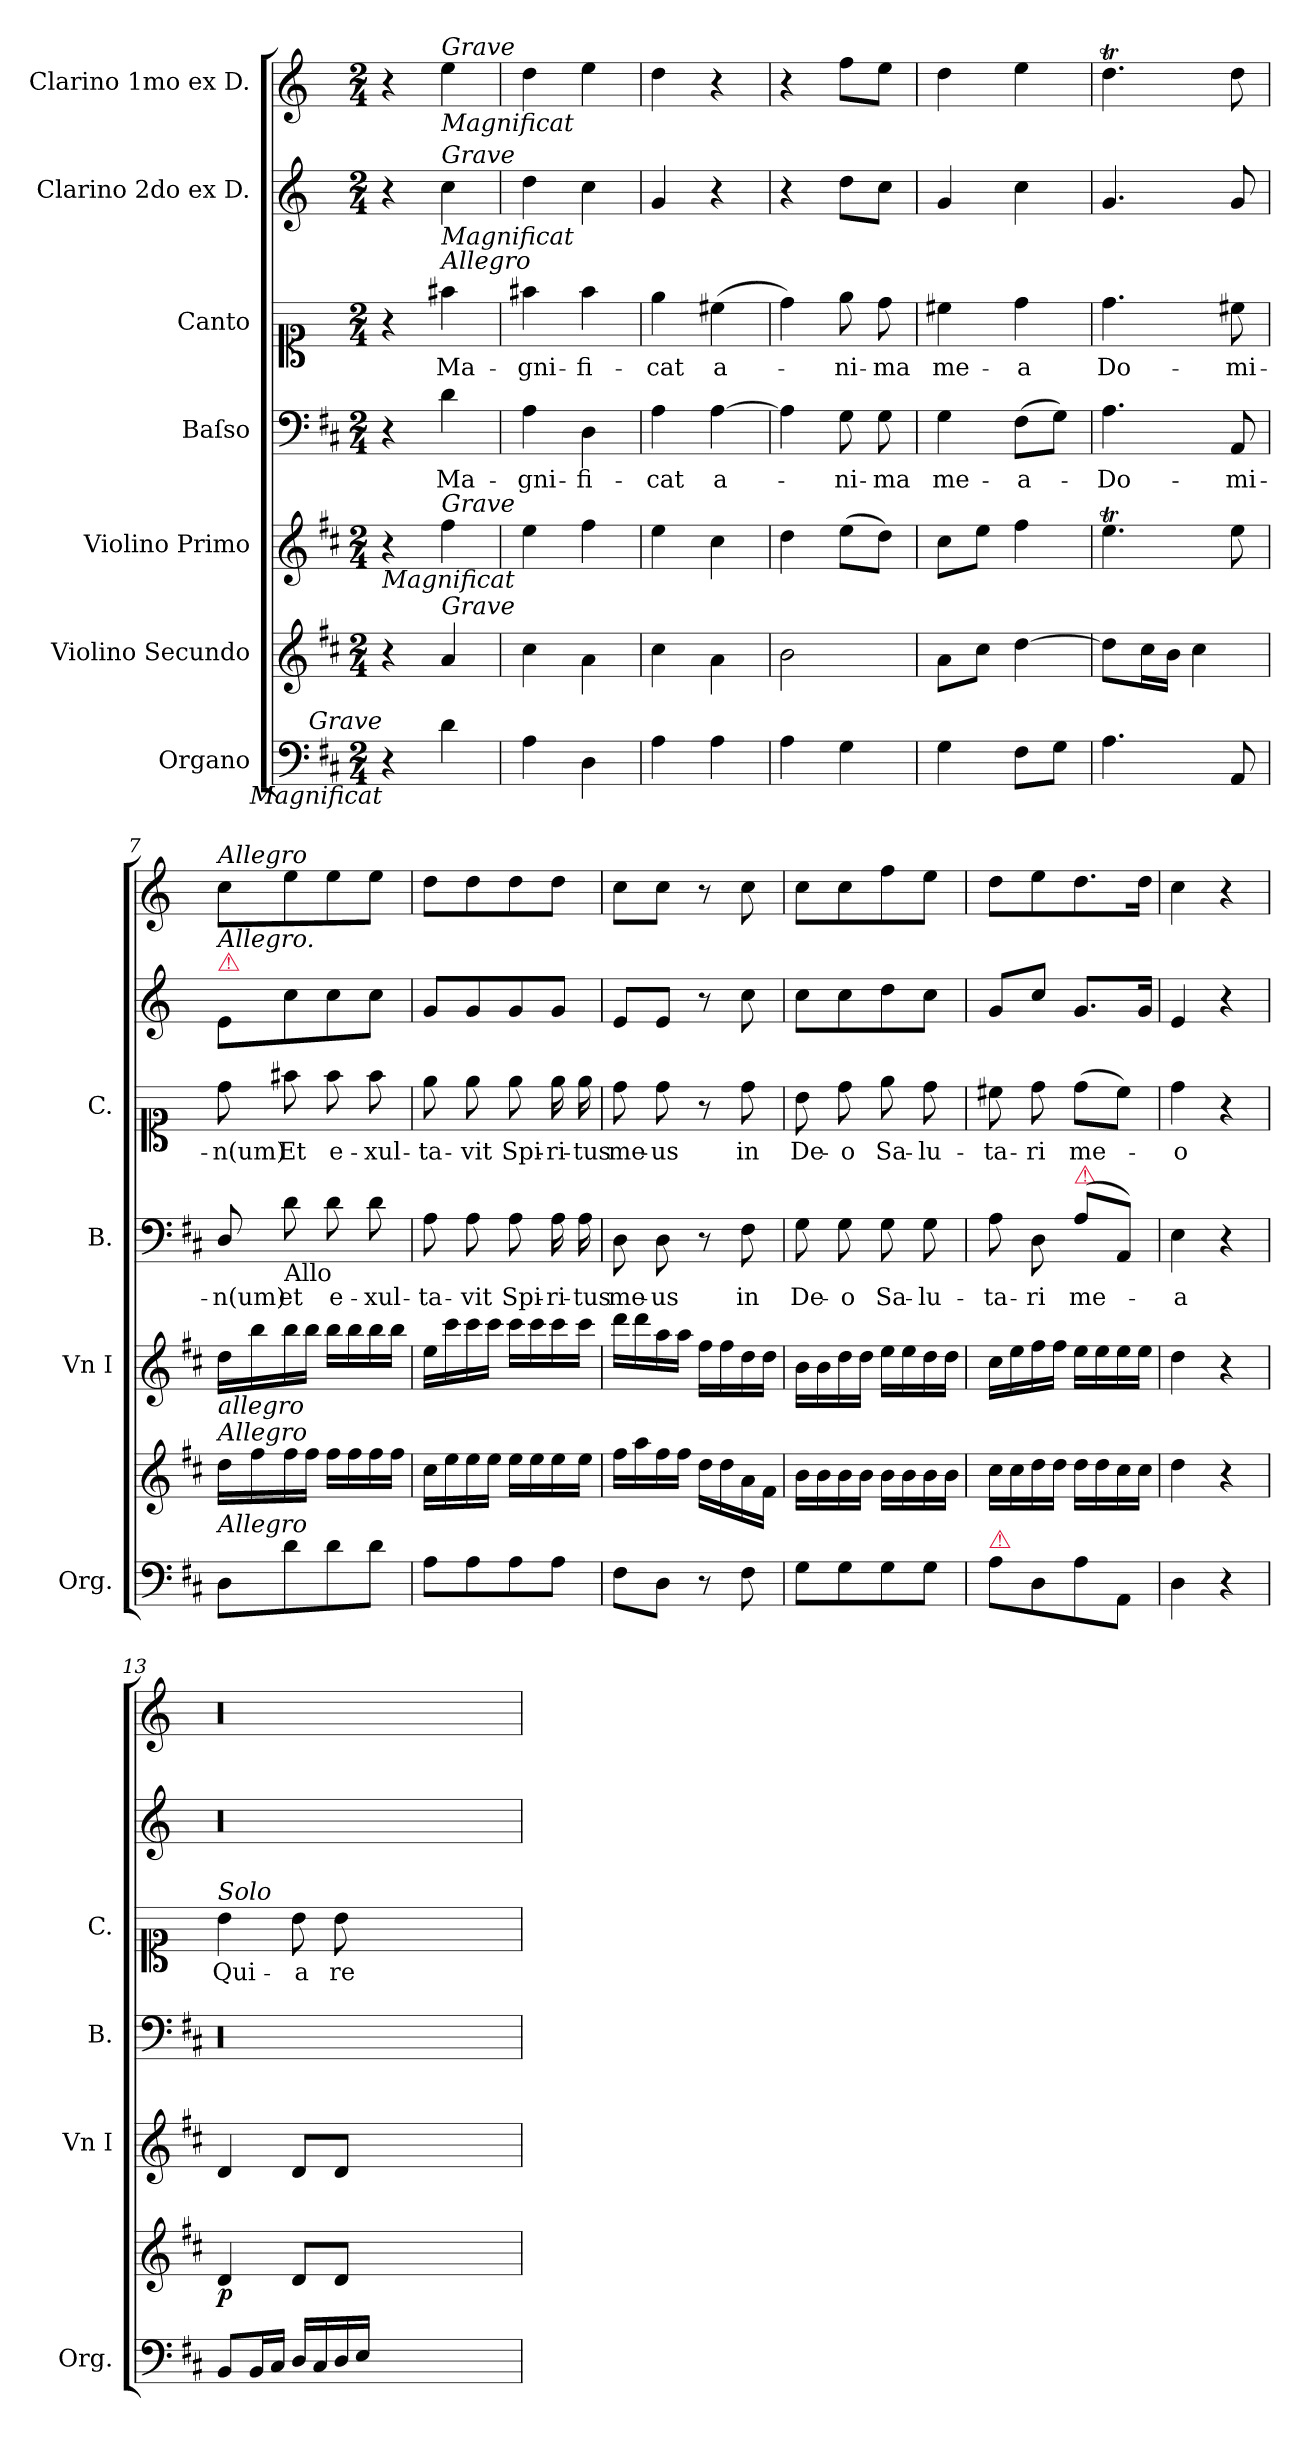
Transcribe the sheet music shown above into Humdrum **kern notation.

**kern	**kern	**dynam	**kern	**kern	**text	**kern	**text	**kern	**kern
*part7	*part6	*part6	*part5	*part4	*part4	*part3	*part3	*part2	*part1
*staff7	*staff6	*staff6	*staff5	*staff4	*staff4	*staff3	*staff3	*staff2	*staff1
*I"Organo	*I"Violino Secundo	*	*I"Violino Primo	*I"Baſso	*	*I"Canto	*	*I"Clarino 2do ex D.	*I"Clarino 1mo ex D.
*I'Org.	*	*	*I'Vn I	*I'B.	*	*I'C.	*	*	*
*clefF4	*clefG2	*	*clefG2	*clefF4	*	*clefC1	*	*clefG2	*clefG2
*	*	*	*	*	*	*	*	*ITrd-1c-2	*ITrd6c10
*k[f#c#]	*k[f#c#]	*	*k[f#c#]	*k[f#c#]	*	*	*	*k[f#c#]	*k[f#c#]
*M2/4	*M2/4	*	*M2/4	*M2/4	*	*M2/4	*	*M2/4	*M2/4
=1	=1	=1	=1	=1	=1	=1	=1	=1	=1
!	!	!	!LO:TX:b:i:t=Magnificat	!	!	!	!	!	!
!LO:TX:b:i:rj:t=Magnificat	!	!	!	!	!	!	!	!	!
!LO:TX:a:i:rj:t=Grave	!	!	!	!	!	!	!	!	!
4r	4r	.	4r	4r	.	4r	.	4r	4r
!	!	!	!	!	!	!	!	!	!LO:TX:b:i:t=Magnificat
!	!	!	!	!	!	!	!	!	!LO:TX:a:i:t=Grave
!	!	!	!	!	!	!	!	!LO:TX:b:i:t=Magnificat	!
!	!	!	!	!	!	!	!	!LO:TX:a:i:t=Grave	!
!	!	!	!	!	!	!LO:TX:a:i:t=Allegro	!	!	!
!	!	!	!LO:TX:a:i:t=Grave	!	!	!	!	!	!
!	!LO:TX:a:i:t=Grave	!	!	!	!	!	!	!	!
4d\	4a/	.	4ff#\	4d\	Ma-	4ff#\	Ma-	4dd\	4f#\
=2	=2	=2	=2	=2	=2	=2	=2	=2	=2
4A\	4cc#\	.	4ee\	4A\	-gni-	4ff#\	-gni-	4ee\	4e\
4D\	4a\	.	4ff#\	4D\	-fi-	4ff#\	-fi-	4dd\	4f#\
=3	=3	=3	=3	=3	=3	=3	=3	=3	=3
4A\	4cc#\	.	4ee\	4A\	-cat	4ee\	-cat	4a/	4e\
4A\	4a\	.	4cc#\	[4A\	a-	(4cc#\	a-	4r	4r
=4	=4	=4	=4	=4	=4	=4	=4	=4	=4
4A\	2b\	.	4dd\	4A\]	.	4dd\)	.	4r	4r
4G\	.	.	(8ee\L	8G\	-ni-	8ee\	-ni-	8ee\L	8g\L
.	.	.	8dd\J)	8G\	-ma	8dd\	-ma	8dd\J	8f#\J
=5	=5	=5	=5	=5	=5	=5	=5	=5	=5
4G\	8a\L	.	8cc#\L	4G\	me-	4cc#\	me-	4a/	4e\
.	8cc#\J	.	8ee\J	.	.	.	.	.	.
8F#\L	[4dd\	.	4ff#\	(8F#\L	-a-	4dd\	-a	4dd\	4f#\
8G\J	.	.	.	8G\J)	.	.	.	.	.
=6	=6	=6	=6	=6	=6	=6	=6	=6	=6
4.A\	8dd\L]	.	4.eeT\	4.A\	-Do-	4.dd\	Do-	4.a/	4.eT\
.	16cc#\L	.	.	.	.	.	.	.	.
.	16b\JJ	.	.	.	.	.	.	.	.
.	4cc#\	.	.	.	.	.	.	.	.
8AA/	.	.	8ee\	8AA/	-mi-	8cc#\	-mi-	8a/	8e\
=7	=7	=7	=7	=7	=7	=7	=7	=7	=7
!	!	!	!	!	!	!	!	!	!LO:TX:a:i:t=Allegro
!	!	!	!	!	!	!	!	!LO:TX:a:color=crimson:t=⚠	!
!	!	!	!	!	!	!	!	!LO:TX:a:i:t=Allegro.	!
!	!	!	!LO:TX:b:i:t=allegro	!	!	!	!	!	!
!	!LO:TX:a:i:t=Allegro	!	!	!	!	!	!	!	!
!LO:TX:a:i:t=Allegro	!	!	!	!	!	!	!	!	!
8D\L	16dd\LL	.	16dd\LL	8D/	-n(um)	8dd\	-n(um)	8f#/L	8d\L
.	16ff#\	.	16bb\	.	.	.	.	.	.
!	!	!	!	!LO:TX:b:t=Allo	!	!	!	!	!
8d\	16ff#\	.	16bb\	8d\	et	8ff#\	Et	8dd\	8f#\
.	16ff#\JJ	.	16bb\JJ	.	.	.	.	.	.
8d\	16ff#\LL	.	16bb\LL	8d\	e-	8ff#\	e-	8dd\	8f#\
.	16ff#\	.	16bb\	.	.	.	.	.	.
8d\J	16ff#\	.	16bb\	8d\	-xul-	8ff#\	-xul-	8dd\J	8f#\J
.	16ff#\JJ	.	16bb\JJ	.	.	.	.	.	.
=8	=8	=8	=8	=8	=8	=8	=8	=8	=8
8A\L	16cc#\LL	.	16ee\LL	8A\	-ta-	8ee\	-ta-	8a/L	8e\L
.	16ee\	.	16ccc#\	.	.	.	.	.	.
8A\	16ee\	.	16ccc#\	8A\	-vit	8ee\	-vit	8a/	8e\
.	16ee\JJ	.	16ccc#\JJ	.	.	.	.	.	.
8A\	16ee\LL	.	16ccc#\LL	8A\	Spi-	8ee\	Spi-	8a/	8e\
.	16ee\	.	16ccc#\	.	.	.	.	.	.
8A\J	16ee\	.	16ccc#\	16A\	-ri-	16ee\	-ri-	8a/J	8e\J
.	16ee\JJ	.	16ccc#\JJ	16A\	-tus	16ee\	-tus	.	.
=9	=9	=9	=9	=9	=9	=9	=9	=9	=9
8F#\L	16ff#\LL	.	16ddd\LL	8D\	me-	8dd\	me-	8f#/L	8d\L
.	16aa\	.	16ddd\	.	.	.	.	.	.
8D\J	16ff#\	.	16aa\	8D\	-us	8dd\	-us	8f#/J	8d\J
.	16ff#\JJ	.	16aa\JJ	.	.	.	.	.	.
8r	16dd\LL	.	16ff#\LL	8r	.	8r	.	8r	8r
.	16dd\	.	16ff#\	.	.	.	.	.	.
8F#\	16a\	.	16dd\	8F#\	in	8dd\	in	8dd\	8d\
.	16f#\JJ	.	16dd\JJ	.	.	.	.	.	.
=10	=10	=10	=10	=10	=10	=10	=10	=10	=10
8G\L	16b\LL	.	16b\LL	8G\	De-	8b\	De-	8dd\L	8d\L
.	16b\	.	16b\	.	.	.	.	.	.
8G\	16b\	.	16dd\	8G\	-o	8dd\	-o	8dd\	8d\
.	16b\JJ	.	16dd\JJ	.	.	.	.	.	.
8G\	16b\LL	.	16ee\LL	8G\	Sa-	8ee\	Sa-	8ee\	8g\
.	16b\	.	16ee\	.	.	.	.	.	.
8G\J	16b\	.	16dd\	8G\	-lu-	8dd\	-lu-	8dd\J	8f#\J
.	16b\JJ	.	16dd\JJ	.	.	.	.	.	.
=11	=11	=11	=11	=11	=11	=11	=11	=11	=11
!LO:TX:a:color=crimson:t=⚠	!	!	!	!	!	!	!	!	!
8A\L	16cc#\LL	.	16cc#\LL	8A\	-ta-	8cc#\	-ta-	8a/L	8e\L
.	16cc#\	.	16ee\	.	.	.	.	.	.
8D\	16dd\	.	16ff#\	8D\	-ri	8dd\	-ri	8dd/J	8f#\
.	16dd\JJ	.	16ff#\JJ	.	.	.	.	.	.
!	!	!	!	!LO:TX:a:color=crimson:t=⚠	!	!	!	!	!
8A\	16dd\LL	.	16ee\LL	(8A\L	me-	(8dd\L	me-	8.a/L	8.e\
.	16dd\	.	16ee\	.	.	.	.	.	.
8AA/J	16cc#\	.	16ee\	8AA/J)	.	8cc#\J)	.	.	.
.	16cc#\JJ	.	16ee\JJ	.	.	.	.	16a/Jk	16e\Jk
=12	=12	=12	=12	=12	=12	=12	=12	=12	=12
4D\	4dd\	.	4dd\	4E\	-a	4dd\	-o	4f#/	4d\
4r	4r	.	4r	4r	.	4r	.	4r	4r
=13	=13	=13	=13	=13	=13	=13	=13	=13	=13
!	!	!	!	!	!	!LO:TX:a:i:t=Solo	!	!	!
!	!	!	!	!LO:N:vis=00	!	!	!	!LO:N:vis=00	!LO:N:vis=00
8BB/L	4d/	p	4d/	0r	.	4b\	Qui-	0r	0r
16BB/L	.	.	.	.	.	.	.	.	.
16C#/JJ	.	.	.	.	.	.	.	.	.
16D/LL	8d/L	.	8d/L	.	.	8b\	-a	.	.
16C#/	.	.	.	.	.	.	.	.	.
16D/	8d/J	.	8d/J	.	.	8b\	re-	.	.
16E/JJ	.	.	.	.	.	.	.	.	.
1.ryy	1.ryy	.	1.ryy	.	.	1.ryy	.	.	.
=	=	=	=	=	=	=	=	=	=
*-	*-	*-	*-	*-	*-	*-	*-	*-	*-
